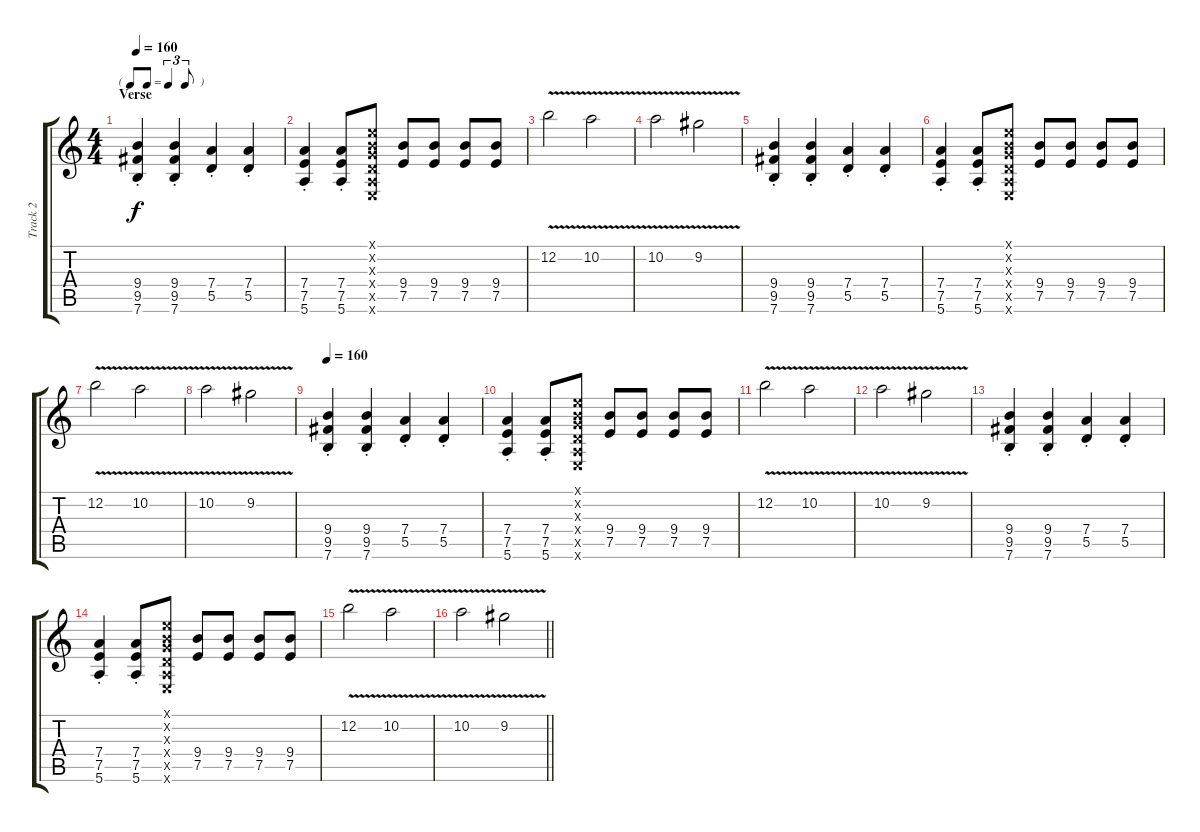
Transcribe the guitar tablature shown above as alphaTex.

\track ("Track 2" "Track 2") {instrument electricguitarclean}
\staff {score tabs}
\tuning (E4 B3 G3 D3 A2 E2) {hide}
\ts (4 4)
\tf triplet8th
\section ("" "Verse")
\tempo 160
\clef g2
\ks c
(9.4{st} 9.5{st} 7.6{st}).4{dy f} (9.4{st} 9.5{st} 7.6{st}).4 (7.4{st} 5.5{st}).4 (7.4{st} 5.5{st}).4 |
(7.4{st} 7.5{st} 5.6{st}).4 (7.4{st} 7.5{st} 5.6{st}).8 (0.1{x} 0.2{x} 0.3{x} 0.4{x} 0.5{x} 0.6{x}).8 (9.4 7.5).8 (9.4 7.5).8 (9.4 7.5).8 (9.4 7.5).8 |
12.2{v}.2 10.2{v}.2 |
10.2{v}.2 9.2{v}.2 |
(9.4{st} 9.5{st} 7.6{st}).4 (9.4{st} 9.5{st} 7.6{st}).4 (7.4{st} 5.5{st}).4 (7.4{st} 5.5{st}).4 |
(7.4{st} 7.5{st} 5.6{st}).4 (7.4{st} 7.5{st} 5.6{st}).8 (0.1{x} 0.2{x} 0.3{x} 0.4{x} 0.5{x} 0.6{x}).8 (9.4 7.5).8 (9.4 7.5).8 (9.4 7.5).8 (9.4 7.5).8 |
12.2{v}.2 10.2{v}.2 |
10.2{v}.2 9.2{v}.2 |
\tempo 160
(9.4{st} 9.5{st} 7.6{st}).4 (9.4{st} 9.5{st} 7.6{st}).4 (7.4{st} 5.5{st}).4 (7.4{st} 5.5{st}).4 |
(7.4{st} 7.5{st} 5.6{st}).4 (7.4{st} 7.5{st} 5.6{st}).8 (0.1{x} 0.2{x} 0.3{x} 0.4{x} 0.5{x} 0.6{x}).8 (9.4 7.5).8 (9.4 7.5).8 (9.4 7.5).8 (9.4 7.5).8 |
12.2{v}.2 10.2{v}.2 |
10.2{v}.2 9.2{v}.2 |
(9.4{st} 9.5{st} 7.6{st}).4 (9.4{st} 9.5{st} 7.6{st}).4 (7.4{st} 5.5{st}).4 (7.4{st} 5.5{st}).4 |
(7.4{st} 7.5{st} 5.6{st}).4 (7.4{st} 7.5{st} 5.6{st}).8 (0.1{x} 0.2{x} 0.3{x} 0.4{x} 0.5{x} 0.6{x}).8 (9.4 7.5).8 (9.4 7.5).8 (9.4 7.5).8 (9.4 7.5).8 |
12.2{v}.2 10.2{v}.2 |
\barLineRight lightlight
10.2{v}.2 9.2{v}.2
